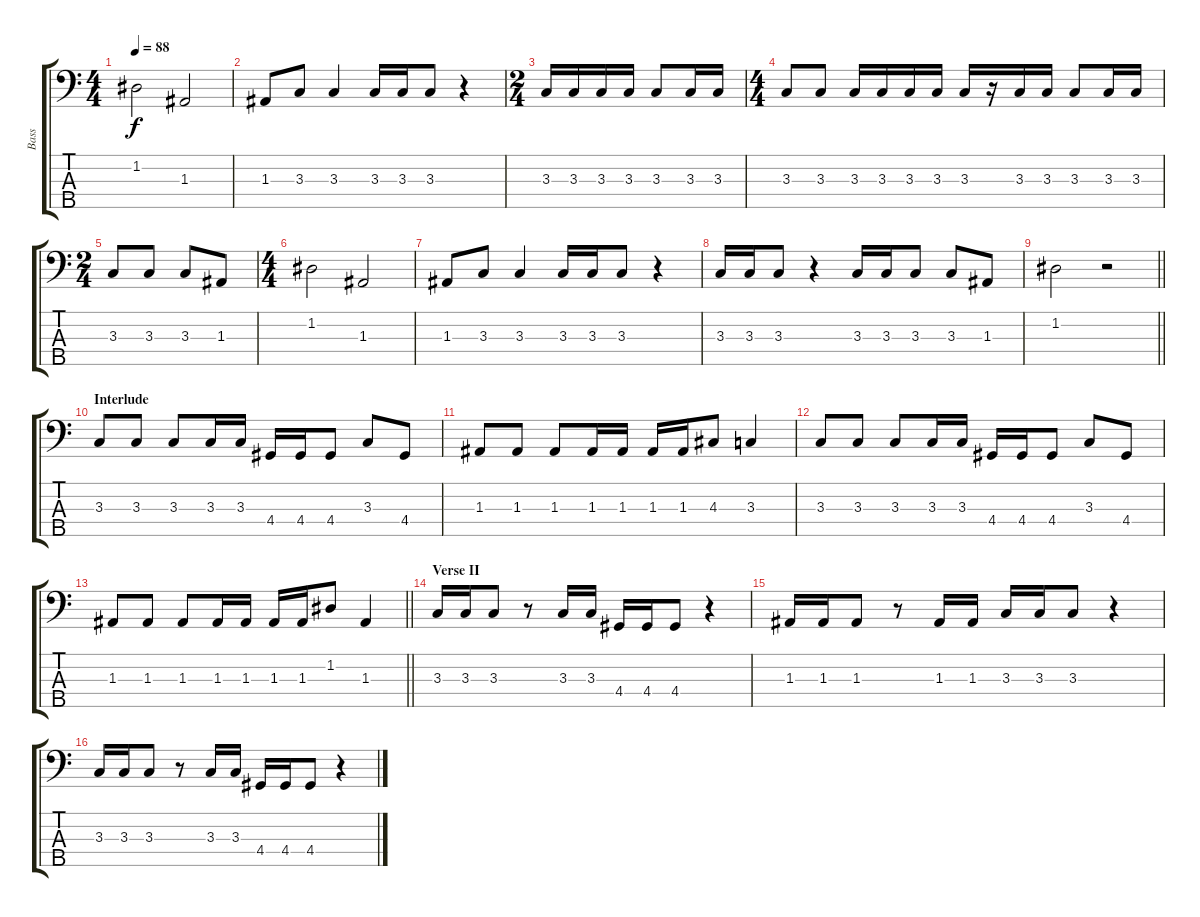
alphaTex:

\track ("Bass" "Bass") {instrument electricbassfinger}
\staff {score tabs}
\tuning (G2 D2 A1 E1 B0) {hide}
\ts (4 4)
\tempo 88
\clef f4
\ks c
1.2.2{dy f} 1.3.2 |
1.3.8 3.3.8 3.3.4 3.3.16 3.3.16 3.3.8 r.4 |
\ts (2 4)
3.3.16 3.3.16 3.3.16 3.3.16 3.3.8 3.3.16 3.3.16 |
\ts (4 4)
3.3.8 3.3.8 3.3.16 3.3.16 3.3.16 3.3.16 3.3.16 r.16 3.3.16 3.3.16 3.3.8 3.3.16 3.3.16 |
\ts (2 4)
3.3.8 3.3.8 3.3.8 1.3.8 |
\ts (4 4)
1.2.2 1.3.2 |
1.3.8 3.3.8 3.3.4 3.3.16 3.3.16 3.3.8 r.4 |
3.3.16 3.3.16 3.3.8 r.4 3.3.16 3.3.16 3.3.8 3.3.8 1.3.8 |
\barLineRight lightlight
1.2.2 r.2 |
\section ("" "Interlude")
3.3.8 3.3.8 3.3.8 3.3.16 3.3.16 4.4.16 4.4.16 4.4.8 3.3.8 4.4.8 |
1.3.8 1.3.8 1.3.8 1.3.16 1.3.16 1.3.16 1.3.16 4.3.8 3.3.4 |
3.3.8 3.3.8 3.3.8 3.3.16 3.3.16 4.4.16 4.4.16 4.4.8 3.3.8 4.4.8 |
\barLineRight lightlight
1.3.8 1.3.8 1.3.8 1.3.16 1.3.16 1.3.16 1.3.16 1.2.8 1.3.4 |
\section ("" "Verse II")
3.3.16 3.3.16 3.3.8 r.8 3.3.16 3.3.16 4.4.16 4.4.16 4.4.8 r.4 |
1.3.16 1.3.16 1.3.8 r.8 1.3.16 1.3.16 3.3.16 3.3.16 3.3.8 r.4 |
3.3.16 3.3.16 3.3.8 r.8 3.3.16 3.3.16 4.4.16 4.4.16 4.4.8 r.4
